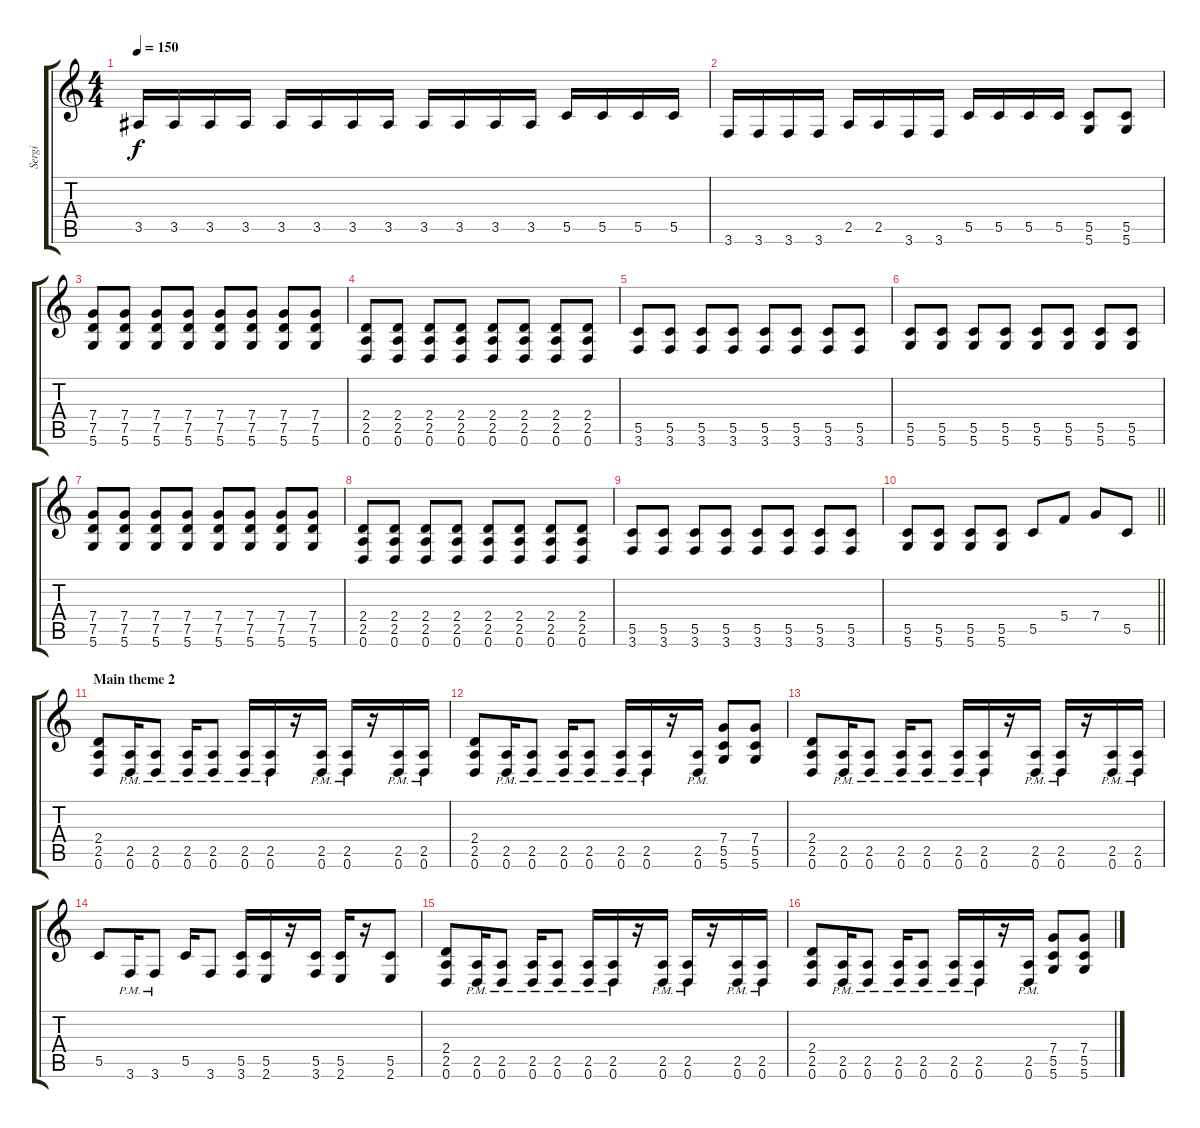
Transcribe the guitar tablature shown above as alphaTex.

\track ("Sergi" "Sergi") {instrument distortionguitar}
\staff {score tabs}
\tuning (D4 A3 F3 C3 G2 D2) {hide}
\ts (4 4)
\tempo 150
\clef g2
\ks c
3.5.16{dy f} 3.5.16 3.5.16 3.5.16 3.5.16 3.5.16 3.5.16 3.5.16 3.5.16 3.5.16 3.5.16 3.5.16 5.5.16 5.5.16 5.5.16 5.5.16 |
3.6.16 3.6.16 3.6.16 3.6.16 2.5.16 2.5.16 3.6.16 3.6.16 5.5.16 5.5.16 5.5.16 5.5.16 (5.5 5.6).8 (5.5 5.6).8 |
(7.4 7.5 5.6).8 (7.4 7.5 5.6).8 (7.4 7.5 5.6).8 (7.4 7.5 5.6).8 (7.4 7.5 5.6).8 (7.4 7.5 5.6).8 (7.4 7.5 5.6).8 (7.4 7.5 5.6).8 |
(2.4 2.5 0.6).8 (2.4 2.5 0.6).8 (2.4 2.5 0.6).8 (2.4 2.5 0.6).8 (2.4 2.5 0.6).8 (2.4 2.5 0.6).8 (2.4 2.5 0.6).8 (2.4 2.5 0.6).8 |
(5.5 3.6).8 (5.5 3.6).8 (5.5 3.6).8 (5.5 3.6).8 (5.5 3.6).8 (5.5 3.6).8 (5.5 3.6).8 (5.5 3.6).8 |
(5.5 5.6).8 (5.5 5.6).8 (5.5 5.6).8 (5.5 5.6).8 (5.5 5.6).8 (5.5 5.6).8 (5.5 5.6).8 (5.5 5.6).8 |
(7.4 7.5 5.6).8 (7.4 7.5 5.6).8 (7.4 7.5 5.6).8 (7.4 7.5 5.6).8 (7.4 7.5 5.6).8 (7.4 7.5 5.6).8 (7.4 7.5 5.6).8 (7.4 7.5 5.6).8 |
(2.4 2.5 0.6).8 (2.4 2.5 0.6).8 (2.4 2.5 0.6).8 (2.4 2.5 0.6).8 (2.4 2.5 0.6).8 (2.4 2.5 0.6).8 (2.4 2.5 0.6).8 (2.4 2.5 0.6).8 |
(5.5 3.6).8 (5.5 3.6).8 (5.5 3.6).8 (5.5 3.6).8 (5.5 3.6).8 (5.5 3.6).8 (5.5 3.6).8 (5.5 3.6).8 |
\barLineRight lightlight
(5.5 5.6).8 (5.5 5.6).8 (5.5 5.6).8 (5.5 5.6).8 5.5.8 5.4.8 7.4.8 5.5.8 |
\section ("" "Main theme 2")
(2.4 2.5 0.6).8 (2.5{pm} 0.6{pm}).16 (2.5{pm} 0.6{pm}).8 (2.5{pm} 0.6{pm}).16 (2.5{pm} 0.6{pm}).8 (2.5{pm} 0.6{pm}).16 (2.5{pm} 0.6{pm}).16 r.16 (2.5{pm} 0.6{pm}).16 (2.5{pm} 0.6{pm}).16 r.16 (2.5{pm} 0.6{pm}).16 (2.5{pm} 0.6{pm}).16 |
(2.4 2.5 0.6).8 (2.5{pm} 0.6{pm}).16 (2.5{pm} 0.6{pm}).8 (2.5{pm} 0.6{pm}).16 (2.5{pm} 0.6{pm}).8 (2.5{pm} 0.6{pm}).16 (2.5{pm} 0.6{pm}).16 r.16 (2.5{pm} 0.6{pm}).16 (7.4 5.5 5.6).8 (7.4 5.5 5.6).8 |
(2.4 2.5 0.6).8 (2.5{pm} 0.6{pm}).16 (2.5{pm} 0.6{pm}).8 (2.5{pm} 0.6{pm}).16 (2.5{pm} 0.6{pm}).8 (2.5{pm} 0.6{pm}).16 (2.5{pm} 0.6{pm}).16 r.16 (2.5{pm} 0.6{pm}).16 (2.5{pm} 0.6{pm}).16 r.16 (2.5{pm} 0.6{pm}).16 (2.5{pm} 0.6{pm}).16 |
5.5.8 3.6{pm}.16 3.6{pm}.8 5.5.16 3.6.8 (5.5 3.6).16 (5.5 2.6).16 r.16 (5.5 3.6).16 (5.5 2.6).16 r.16 (5.5 2.6).8 |
(2.4 2.5 0.6).8 (2.5{pm} 0.6{pm}).16 (2.5{pm} 0.6{pm}).8 (2.5{pm} 0.6{pm}).16 (2.5{pm} 0.6{pm}).8 (2.5{pm} 0.6{pm}).16 (2.5{pm} 0.6{pm}).16 r.16 (2.5{pm} 0.6{pm}).16 (2.5{pm} 0.6{pm}).16 r.16 (2.5{pm} 0.6{pm}).16 (2.5{pm} 0.6{pm}).16 |
(2.4 2.5 0.6).8 (2.5{pm} 0.6{pm}).16 (2.5{pm} 0.6{pm}).8 (2.5{pm} 0.6{pm}).16 (2.5{pm} 0.6{pm}).8 (2.5{pm} 0.6{pm}).16 (2.5{pm} 0.6{pm}).16 r.16 (2.5{pm} 0.6{pm}).16 (7.4 5.5 5.6).8 (7.4 5.5 5.6).8
